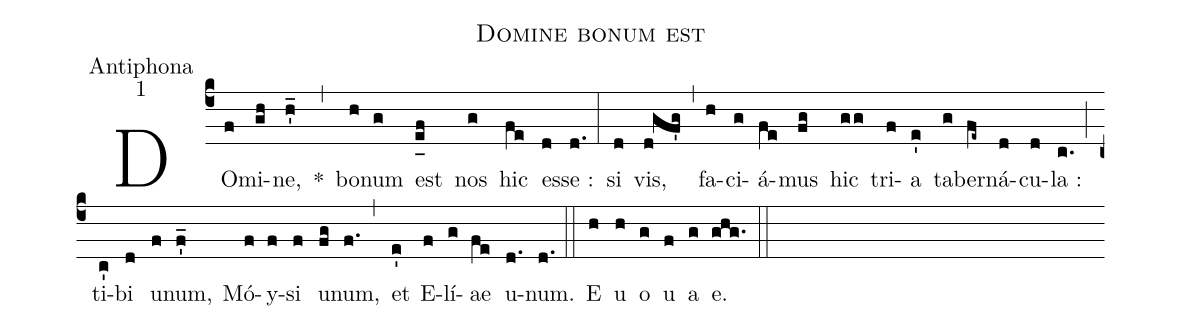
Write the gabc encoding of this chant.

name:Domine bonum est;
office-part:Antiphona;
mode:1;
%%
(c4) DO(f)mi(gh)ne,(h'_) *(,) bo(h)num(g) est(e_[uh:l]f) nos(g) hic(fe) es(d)se :(d.) (:) si(d) vis,(d!gf'g) (,) fa(h)ci(g)á(fe)mus(fg) hic(gg) tri(f)a(e') ta(g)ber(fe~)ná(d)cu(d)la :(c.) (;) ti(c')bi(d) u(f)num,(f'_) Mó(f)y(f)si(f) u(fg)num,(f.) (,) et(e') E(f)lí(g)ae(fe) u(d.)num.(d.) (::) <eu>E(h) u(h) o(g) u(f) a(g) e.</eu>(ghg.) (::)
